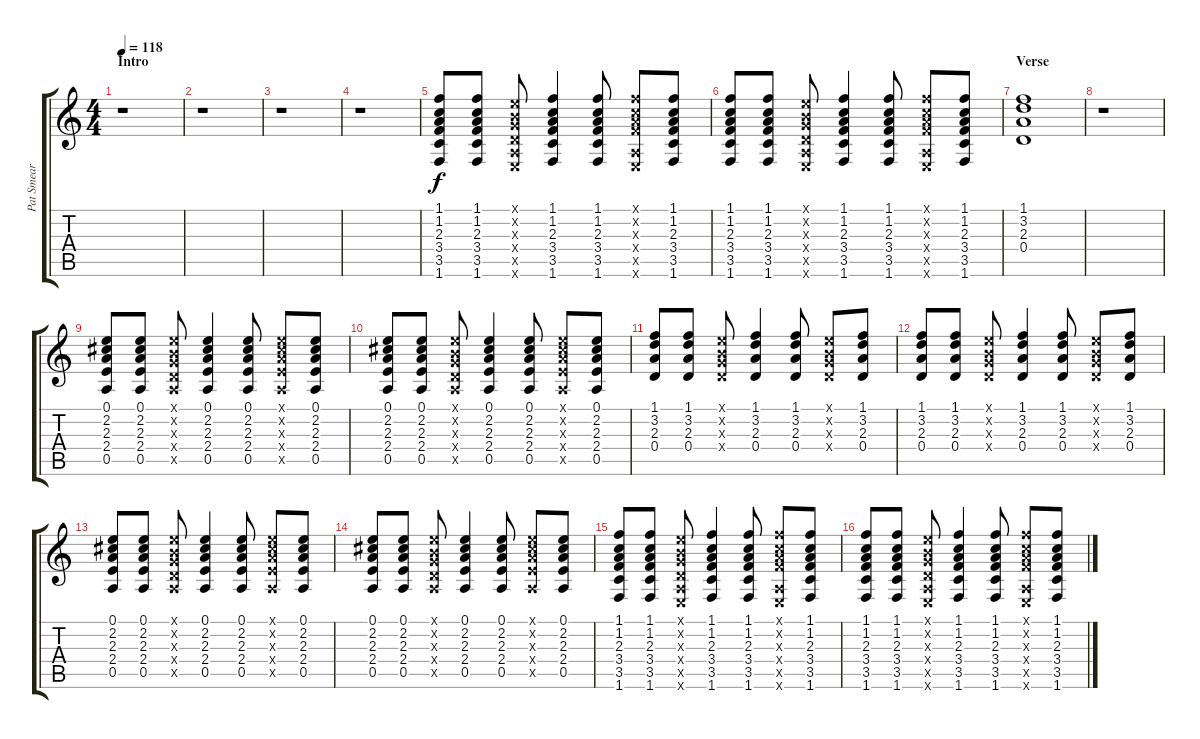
\track ("Pat Smear - Acoustic Guitar (steel)" "Pat Smear ") {instrument acousticguitarsteel}
\staff {score tabs}
\tuning (E4 B3 G3 D3 A2 E2) {hide}
\ts (4 4)
\section ("" "Intro")
\tempo 118
\clef g2
\ks c
r.1{dy f instrument acousticguitarsteel} |
r.1 |
r.1 |
r.1 |
(1.1 1.2 2.3 3.4 3.5 1.6).8 (1.1 1.2 2.3 3.4 3.5 1.6).8 (0.1{x} 0.2{x} 0.3{x} 0.4{x} 0.5{x} 0.6{x}).8 (1.1 1.2 2.3 3.4 3.5 1.6).4 (1.1 1.2 2.3 3.4 3.5 1.6).8 (1.1{x} 1.2{x} 2.3{x} 3.4{x} 0.5{x} 0.6{x}).8 (1.1 1.2 2.3 3.4 3.5 1.6).8 |
(1.1 1.2 2.3 3.4 3.5 1.6).8 (1.1 1.2 2.3 3.4 3.5 1.6).8 (0.1{x} 0.2{x} 0.3{x} 0.4{x} 0.5{x} 0.6{x}).8 (1.1 1.2 2.3 3.4 3.5 1.6).4 (1.1 1.2 2.3 3.4 3.5 1.6).8 (1.1{x} 1.2{x} 2.3{x} 3.4{x} 0.5{x} 0.6{x}).8 (1.1 1.2 2.3 3.4 3.5 1.6).8 |
\section ("" "Verse")
(1.1 3.2 2.3 0.4).1 |
r.1 |
(0.1 2.2 2.3 2.4 0.5).8{volume 10} (0.1 2.2 2.3 2.4 0.5).8 (0.1{x} 0.2{x} 0.3{x} 0.4{x} 0.5{x}).8 (0.1 2.2 2.3 2.4 0.5).4 (0.1 2.2 2.3 2.4 0.5).8 (0.1{x} 2.2{x} 2.3{x} 2.4{x} 0.5{x}).8 (0.1 2.2 2.3 2.4 0.5).8 |
(0.1 2.2 2.3 2.4 0.5).8 (0.1 2.2 2.3 2.4 0.5).8 (0.1{x} 0.2{x} 0.3{x} 0.4{x} 0.5{x}).8 (0.1 2.2 2.3 2.4 0.5).4 (0.1 2.2 2.3 2.4 0.5).8 (0.1{x} 2.2{x} 2.3{x} 2.4{x} 0.5{x}).8 (0.1 2.2 2.3 2.4 0.5).8 |
(1.1 3.2 2.3 0.4).8 (1.1 3.2 2.3 0.4).8 (0.1{x} 0.2{x} 0.3{x} 0.4{x}).8 (1.1 3.2 2.3 0.4).4 (1.1 3.2 2.3 0.4).8 (0.1{x} 0.2{x} 0.3{x} 0.4{x}).8 (1.1 3.2 2.3 0.4).8 |
(1.1 3.2 2.3 0.4).8 (1.1 3.2 2.3 0.4).8 (0.1{x} 0.2{x} 0.3{x} 0.4{x}).8 (1.1 3.2 2.3 0.4).4 (1.1 3.2 2.3 0.4).8 (0.1{x} 0.2{x} 0.3{x} 0.4{x}).8 (1.1 3.2 2.3 0.4).8 |
(0.1 2.2 2.3 2.4 0.5).8 (0.1 2.2 2.3 2.4 0.5).8 (0.1{x} 0.2{x} 0.3{x} 0.4{x} 0.5{x}).8 (0.1 2.2 2.3 2.4 0.5).4 (0.1 2.2 2.3 2.4 0.5).8 (0.1{x} 2.2{x} 2.3{x} 2.4{x} 0.5{x}).8 (0.1 2.2 2.3 2.4 0.5).8 |
(0.1 2.2 2.3 2.4 0.5).8 (0.1 2.2 2.3 2.4 0.5).8 (0.1{x} 0.2{x} 0.3{x} 0.4{x} 0.5{x}).8 (0.1 2.2 2.3 2.4 0.5).4 (0.1 2.2 2.3 2.4 0.5).8 (0.1{x} 2.2{x} 2.3{x} 2.4{x} 0.5{x}).8 (0.1 2.2 2.3 2.4 0.5).8 |
(1.1 1.2 2.3 3.4 3.5 1.6).8 (1.1 1.2 2.3 3.4 3.5 1.6).8 (0.1{x} 0.2{x} 0.3{x} 0.4{x} 0.5{x} 0.6{x}).8 (1.1 1.2 2.3 3.4 3.5 1.6).4 (1.1 1.2 2.3 3.4 3.5 1.6).8 (1.1{x} 1.2{x} 2.3{x} 3.4{x} 0.5{x} 0.6{x}).8 (1.1 1.2 2.3 3.4 3.5 1.6).8 |
(1.1 1.2 2.3 3.4 3.5 1.6).8 (1.1 1.2 2.3 3.4 3.5 1.6).8 (0.1{x} 0.2{x} 0.3{x} 0.4{x} 0.5{x} 0.6{x}).8 (1.1 1.2 2.3 3.4 3.5 1.6).4 (1.1 1.2 2.3 3.4 3.5 1.6).8 (1.1{x} 1.2{x} 2.3{x} 3.4{x} 0.5{x} 0.6{x}).8 (1.1 1.2 2.3 3.4 3.5 1.6).8
